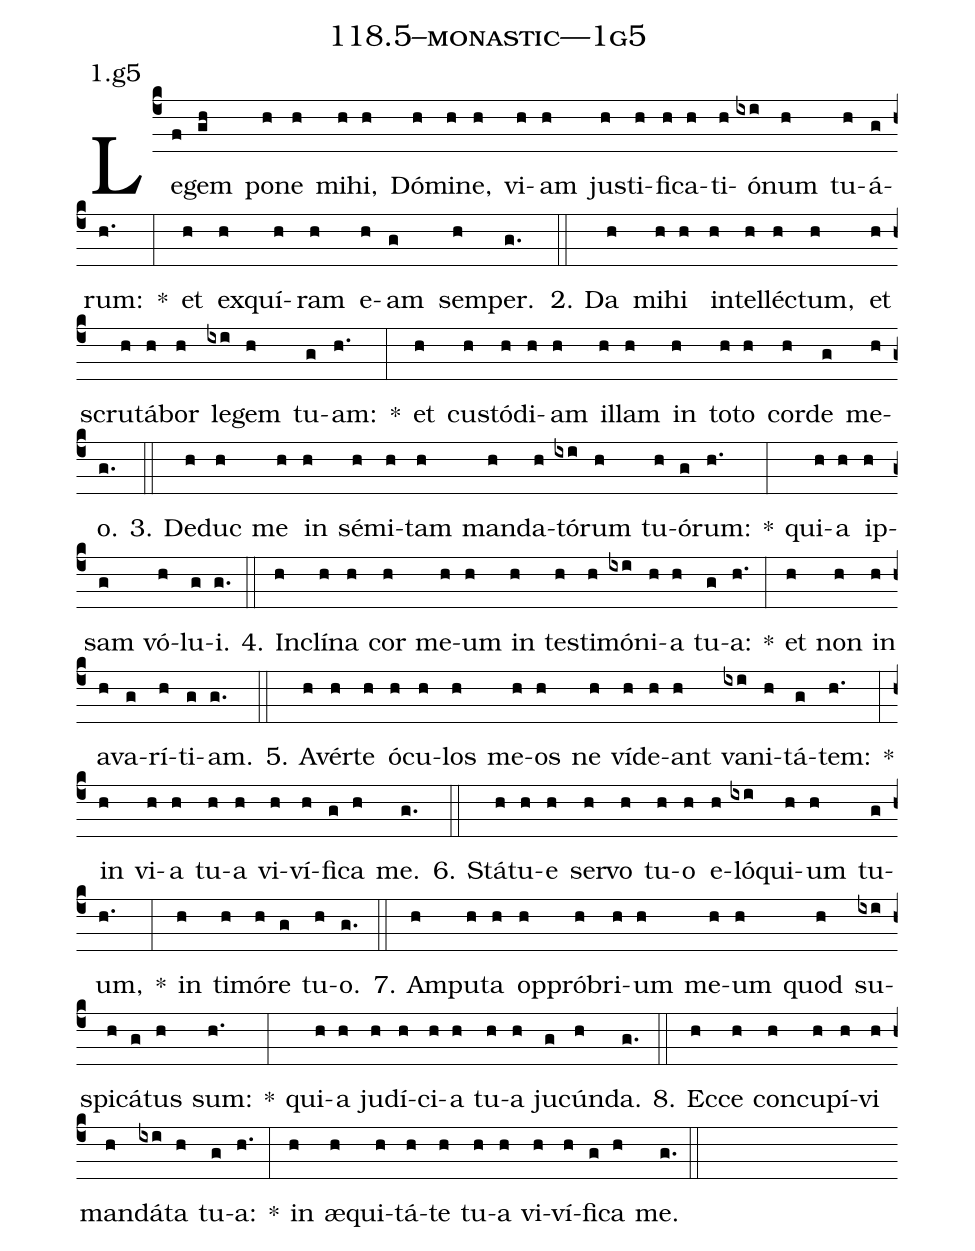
name: 118.5--monastic---1g5;
annotation: 1.g5;
%%
(c4)Le(f)gem(gh) po(h)ne(h) mi(h)hi,(h) Dó(h)mi(h)ne,(h) vi(h)am(h) jus(h)ti(h)fi(h)ca(h)ti(h)ó(ixi)num(h) tu(h)á(g)rum:(h.) *(:) et(h) ex(h)quí(h)ram(h) e(h)am(g) sem(h)per.(g.) (::)
2. Da(h) mi(h)hi(h) in(h)tel(h)léc(h)tum,(h) et(h) scru(h)tá(h)bor(h) le(ixi)gem(h) tu(g)am:(h.) *(:) et(h) cus(h)tó(h)di(h)am(h) il(h)lam(h) in(h) to(h)to(h) cor(h)de(g) me(h)o.(g.) (::)
3. De(h)duc(h) me(h) in(h) sé(h)mi(h)tam(h) man(h)da(h)tó(ixi)rum(h) tu(h)ó(g)rum:(h.) *(:) qui(h)a(h) ip(h)sam(g) vó(h)lu(g)i.(g.) (::)
4. In(h)clí(h)na(h) cor(h) me(h)um(h) in(h) tes(h)ti(h)mó(ixi)ni(h)a(h) tu(g)a:(h.) *(:) et(h) non(h) in(h) a(h)va(g)rí(h)ti(g)am.(g.) (::)
5. A(h)vér(h)te(h) ó(h)cu(h)los(h) me(h)os(h) ne(h) ví(h)de(h)ant(h) va(ixi)ni(h)tá(g)tem:(h.) *(:) in(h) vi(h)a(h) tu(h)a(h) vi(h)ví(h)fi(g)ca(h) me.(g.) (::)
6. Stá(h)tu(h)e(h) ser(h)vo(h) tu(h)o(h) e(h)ló(ixi)qui(h)um(h) tu(g)um,(h.) *(:) in(h) ti(h)mó(h)re(g) tu(h)o.(g.) (::)
7. Am(h)pu(h)ta(h) op(h)pró(h)bri(h)um(h) me(h)um(h) quod(h) su(ixi)spi(h)cá(g)tus(h) sum:(h.) *(:) qui(h)a(h) ju(h)dí(h)ci(h)a(h) tu(h)a(h) ju(g)cún(h)da.(g.) (::)
8. Ec(h)ce(h) con(h)cu(h)pí(h)vi(h) man(h)dá(ixi)ta(h) tu(g)a:(h.) *(:) in(h) æ(h)qui(h)tá(h)te(h) tu(h)a(h) vi(h)ví(h)fi(g)ca(h) me.(g.) (::)
